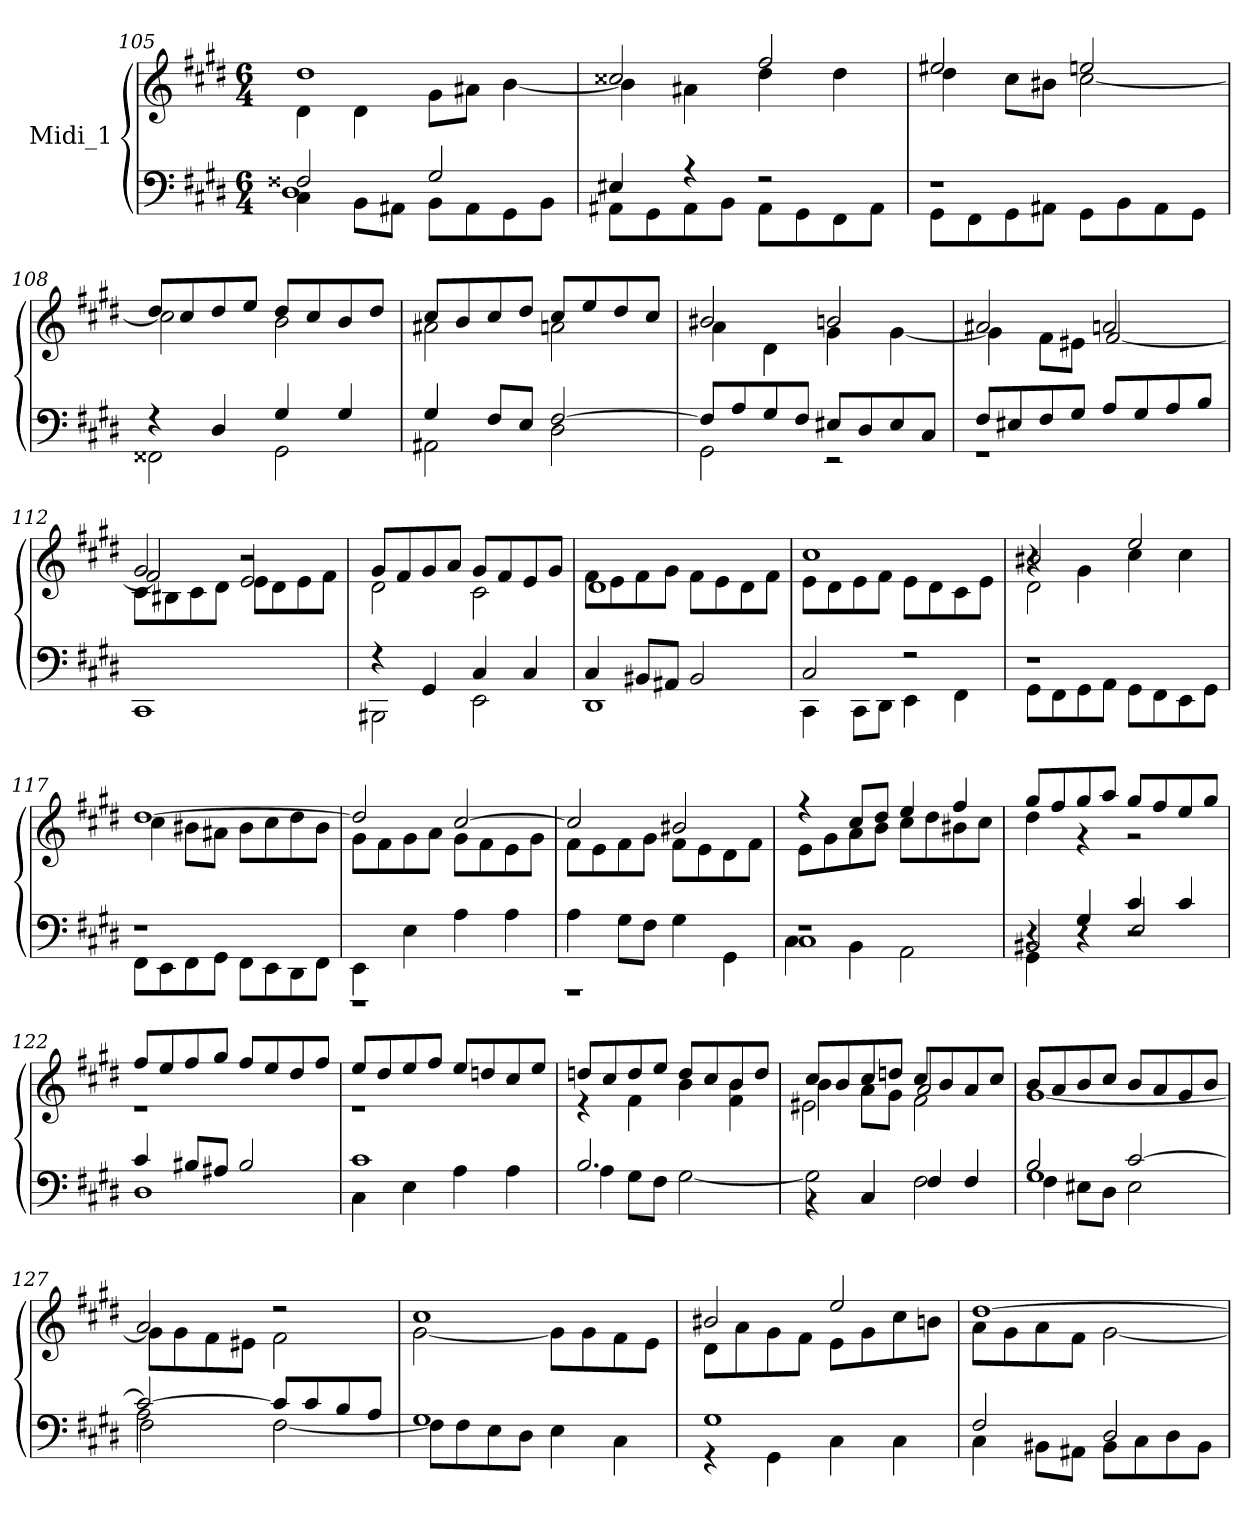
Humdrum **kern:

**kern	**kern
*part1	*part1
*staff2	*staff1
*I"Midi_1	*
*clefF4	*clefG2
*k[f#c#g#d#]	*k[f#c#g#d#]
*E:	*E:
*M6/4	*M6/4
=105	=105
*^	*^
*	*^	*	*
2F##X/	4C#\	1D#	1dd#	4d#\
.	8BB\L	.	.	4d#\
.	8AA#X\J	.	.	.
2G#/	8BB\L	.	.	8g#\L
.	8AA#\	.	.	8a#X\J
.	8GG#\	.	.	[4b\
.	8BB\J	.	.	.
=106	=106	=106	=106	=106
*	*	*	*	*^
4E#X/	8AA#X\L	1ryy	2cc##X/	4b\]	1ryy
.	8GG#\	.	.	.	.
4r	8AA#\	.	.	4a#X\	.
.	8BB\J	.	.	.	.
2r	8AA#\L	.	2ff#/	4dd#\	.
.	8GG#\	.	.	.	.
.	8FF#\	.	.	4dd#\	.
.	8AA#\J	.	.	.	.
=107	=107	=107	=107	=107	=107
1r	8GG#\L	1ryy	2ee#X/	4dd#\	1ryy
.	8FF#\	.	.	.	.
.	8GG#\	.	.	8cc#\L	.
.	8AA#X\J	.	.	8b#X\J	.
.	8GG#\L	.	2een/	[2cc#\	.
.	8BB\	.	.	.	.
.	8AA#\	.	.	.	.
.	8GG#\J	.	.	.	.
=108	=108	=108	=108	=108	=108
4r	2FF##X\	1ryy	8dd#/L	2cc#\]	1ryy
.	.	.	8cc#/	.	.
4D#/	.	.	8dd#/	.	.
.	.	.	8ee/J	.	.
4G#/	2GG#\	.	8dd#/L	2b\	.
.	.	.	8cc#/	.	.
4G#/	.	.	8b/	.	.
.	.	.	8dd#/J	.	.
=109	=109	=109	=109	=109	=109
4G#/	2AA#X\	1ryy	8cc#/L	2a#X\	1ryy
.	.	.	8b/	.	.
8F#/L	.	.	8cc#/	.	.
8E/J	.	.	8dd#/J	.	.
[2F#/	2D#\	.	8cc#/L	2an\	.
.	.	.	8ee/	.	.
.	.	.	8dd#/	.	.
.	.	.	8cc#/J	.	.
*	*v	*v	*	*	*
=110	=110	=110	=110	=110
8F#/L]	2GG#\	2b#X/	4a\	1ryy
8A/	.	.	.	.
8G#/	.	.	4d#\	.
8F#/J	.	.	.	.
8E#X/L	2r	2bn/	4g#\	.
8D#/	.	.	.	.
8E#/	.	.	[4g#\	.
8C#/J	.	.	.	.
=111	=111	=111	=111	=111
8F#/L	1r	2a#X/	4g#\]	2ryy
8E#X/	.	.	.	.
8F#/	.	.	8f#\L	.
8G#/J	.	.	8e#X\J	.
8A/L	.	2an/	[2f#/	8ryy
8G#/	.	.	.	8ryy
8A/	.	.	.	8ryy
8B/J	.	.	.	8ryy
=112	=112	=112	=112	=112
1ryy	1CC#	2g#/	2f#/]	8c#\L
.	.	.	.	8B#X\
.	.	.	.	8c#\
.	.	.	.	8d#\J
.	.	2r	2e/	8e\L
.	.	.	.	8d#\
.	.	.	.	8e\
.	.	.	.	8f#\J
=113	=113	=113	=113	=113
4r	2BBB#X\	8g#/L	2d#\	1ryy
.	.	8f#/	.	.
4GG#/	.	8g#/	.	.
.	.	8a/J	.	.
4C#/	2EE\	8g#/L	2c#\	.
.	.	8f#/	.	.
4C#/	.	8e/	.	.
.	.	8g#/J	.	.
=114	=114	=114	=114	=114
4C#/	1DD#	8f#\L	1d#	1ryy
.	.	8e\	.	.
8BB#X/L	.	8f#\	.	.
8AA#X/J	.	8g#\J	.	.
2BB#/	.	8f#\L	.	.
.	.	8e\	.	.
.	.	8d#\	.	.
.	.	8f#\J	.	.
=115	=115	=115	=115	=115
2C#/	4CC#\	8e\L	1cc#	1ryy
.	.	8d#\	.	.
.	8CC#\L	8e\	.	.
.	8DD#\J	8f#\J	.	.
2r	4EE\	8e\L	.	.
.	.	8d#\	.	.
.	4FF#\	8c#\	.	.
.	.	8e\J	.	.
=116	=116	=116	=116	=116
1r	8GG#\L	2d#\	2b#X/	4r
.	8FF#\	.	.	.
.	8GG#\	.	.	4g#\
.	8AA\J	.	.	.
.	8GG#\L	2ryy	2ee/	4cc#\
.	8FF#\	.	.	.
.	8EE\	.	.	4cc#\
.	8GG#\J	.	.	.
=117	=117	=117	=117	=117
1r	8FF#\L	[1dd#	4cc#\	1ryy
.	8EE\	.	.	.
.	8FF#\	.	8b#X\L	.
.	8GG#\J	.	8a#X\J	.
.	8FF#\L	.	8b#\L	.
.	8EE\	.	8cc#\	.
.	8DD#\	.	8dd#\	.
.	8FF#\J	.	8b#\J	.
=118	=118	=118	=118	=118
*	*^	*	*	*^
1ryy	4EE\	1r	2dd#/]	8g#\L	1ryy	1ryy
.	.	.	.	8f#\	.	.
.	4E\	.	.	8g#\	.	.
.	.	.	.	8a\J	.	.
.	4A\	.	[2cc#/	8g#\L	.	.
.	.	.	.	8f#\	.	.
.	4A\	.	.	8e\	.	.
.	.	.	.	8g#\J	.	.
=119	=119	=119	=119	=119	=119	=119
1ryy	4A\	1r	2cc#/]	8f#\L	1ryy	1ryy
.	.	.	.	8e\	.	.
.	8G#\L	.	.	8f#\	.	.
.	8F#\J	.	.	8g#\J	.	.
.	4G#\	.	2b#X/	8f#\L	.	.
.	.	.	.	8e\	.	.
.	4GG#\	.	.	8d#\	.	.
.	.	.	.	8f#\J	.	.
=120	=120	=120	=120	=120	=120	=120
1C#	4C#\	1r	4r	8e\L	1ryy	1ryy
.	.	.	.	8g#\	.	.
.	4BB\	.	8cc#/L	8a\	.	.
.	.	.	8dd#/J	8b\J	.	.
.	2AA\	.	4ee/	8cc#\L	.	.
.	.	.	.	8dd#\	.	.
.	.	.	4ff#/	8b#X\	.	.
.	.	.	.	8cc#\J	.	.
=121	=121	=121	=121	=121	=121	=121
4r	2BB#X/	4GG#\	8gg#/L	4dd#\	1ryy	1ryy
.	.	.	8ff#/	.	.	.
4G#/	.	4r	8gg#/	4r	.	.
.	.	.	8aa/J	.	.	.
4c#/	2E/	2r	8gg#/L	2r	.	.
.	.	.	8ff#/	.	.	.
4c#/	.	.	8ee/	.	.	.
.	.	.	8gg#/J	.	.	.
=122	=122	=122	=122	=122	=122	=122
4c#/	1D#	1ryy	8ff#/L	1r	1ryy	1ryy
.	.	.	8ee/	.	.	.
8B#X/L	.	.	8ff#/	.	.	.
8A#X/J	.	.	8gg#/J	.	.	.
2B#/	.	.	8ff#/L	.	.	.
.	.	.	8ee/	.	.	.
.	.	.	8dd#/	.	.	.
.	.	.	8ff#/J	.	.	.
=123	=123	=123	=123	=123	=123	=123
1c#	4C#\	1ryy	8ee/L	1r	1ryy	1ryy
.	.	.	8dd#/	.	.	.
.	4E\	.	8ee/	.	.	.
.	.	.	8ff#/J	.	.	.
.	4A\	.	8ee/L	.	.	.
.	.	.	8ddn/	.	.	.
.	4A\	.	8cc#/	.	.	.
.	.	.	8ee/J	.	.	.
=124	=124	=124	=124	=124	=124	=124
2.B/	4A\	1ryy	8ddn/L	4r	1ryy	1ryy
.	.	.	8cc#/	.	.	.
.	8G#\L	.	8dd/	4f#\	.	.
.	8F#\J	.	8ee/J	.	.	.
.	[2G#\	.	8dd/L	4b\	.	.
.	.	.	8cc#/	.	.	.
4ryy	.	.	8b/	4f#\ 4b\	.	.
.	.	.	8dd/J	.	.	.
=125	=125	=125	=125	=125	=125	=125
1ryy	2G#\]	4r	8cc#/L	4b\	2e#X\	1ryy
.	.	.	8b/	.	.	.
.	.	4C#/	8cc#/	8a\L	.	.
.	.	.	8ddn/J	8g#\J	.	.
.	2F#\	4F#/	8cc#/L	2a/	2f#\	.
.	.	.	8b/	.	.	.
.	.	4F#/	8a/	.	.	.
.	.	.	8cc#/J	.	.	.
=126	=126	=126	=126	=126	=126	=126
2B/	1G#	4F#\	8b/L	[1g#	1ryy	1ryy
.	.	.	8a/	.	.	.
.	.	8E#X\L	8b/	.	.	.
.	.	8D#\J	8cc#/J	.	.	.
[2c#/	.	2E#\	8b/L	.	.	.
.	.	.	8a/	.	.	.
.	.	.	8g#/	.	.	.
.	.	.	8b/J	.	.	.
=127	=127	=127	=127	=127	=127	=127
2c#/_	2A\	2F#\	2a/	8g#\L]	1ryy	1ryy
.	.	.	.	8g#\	.	.
.	.	.	.	8f#\	.	.
.	.	.	.	8e#X\J	.	.
8c#/L]	[2F#\	2ryy	2r	2f#\	.	.
8c#/	.	.	.	.	.	.
8B/	.	.	.	.	.	.
8A/J	.	.	.	.	.	.
=128	=128	=128	=128	=128	=128	=128
1G#	8F#\L]	1ryy	1cc#	[2g#\	1ryy	1ryy
.	8F#\	.	.	.	.	.
.	8E\	.	.	.	.	.
.	8D#\J	.	.	.	.	.
.	4E\	.	.	8g#\L]	.	.
.	.	.	.	8g#\	.	.
.	4C#\	.	.	8f#\	.	.
.	.	.	.	8e\J	.	.
=129	=129	=129	=129	=129	=129	=129
1G#	4r	1ryy	2b#X/	8d#\L	1ryy	1ryy
.	.	.	.	8a\	.	.
.	4GG#\	.	.	8g#\	.	.
.	.	.	.	8f#\J	.	.
.	4C#\	.	2ee/	8e\L	.	.
.	.	.	.	8g#\	.	.
.	4C#\	.	.	8cc#\	.	.
.	.	.	.	8bni\J	.	.
=130	=130	=130	=130	=130	=130	=130
2F#/	4C#\	1ryy	[1dd#	8a\L	1ryy	1ryy
.	.	.	.	8g#\	.	.
.	8BB#X\L	.	.	8a\	.	.
.	8AA#X\J	.	.	8f#\J	.	.
2D#/	8BB#\L	.	.	[2g#\	.	.
.	8C#\	.	.	.	.	.
.	8D#\	.	.	.	.	.
.	8BB#\J	.	.	.	.	.
*v	*v	*v	*	*	*	*
*	*v	*v	*v	*v
=	=
*-	*-
